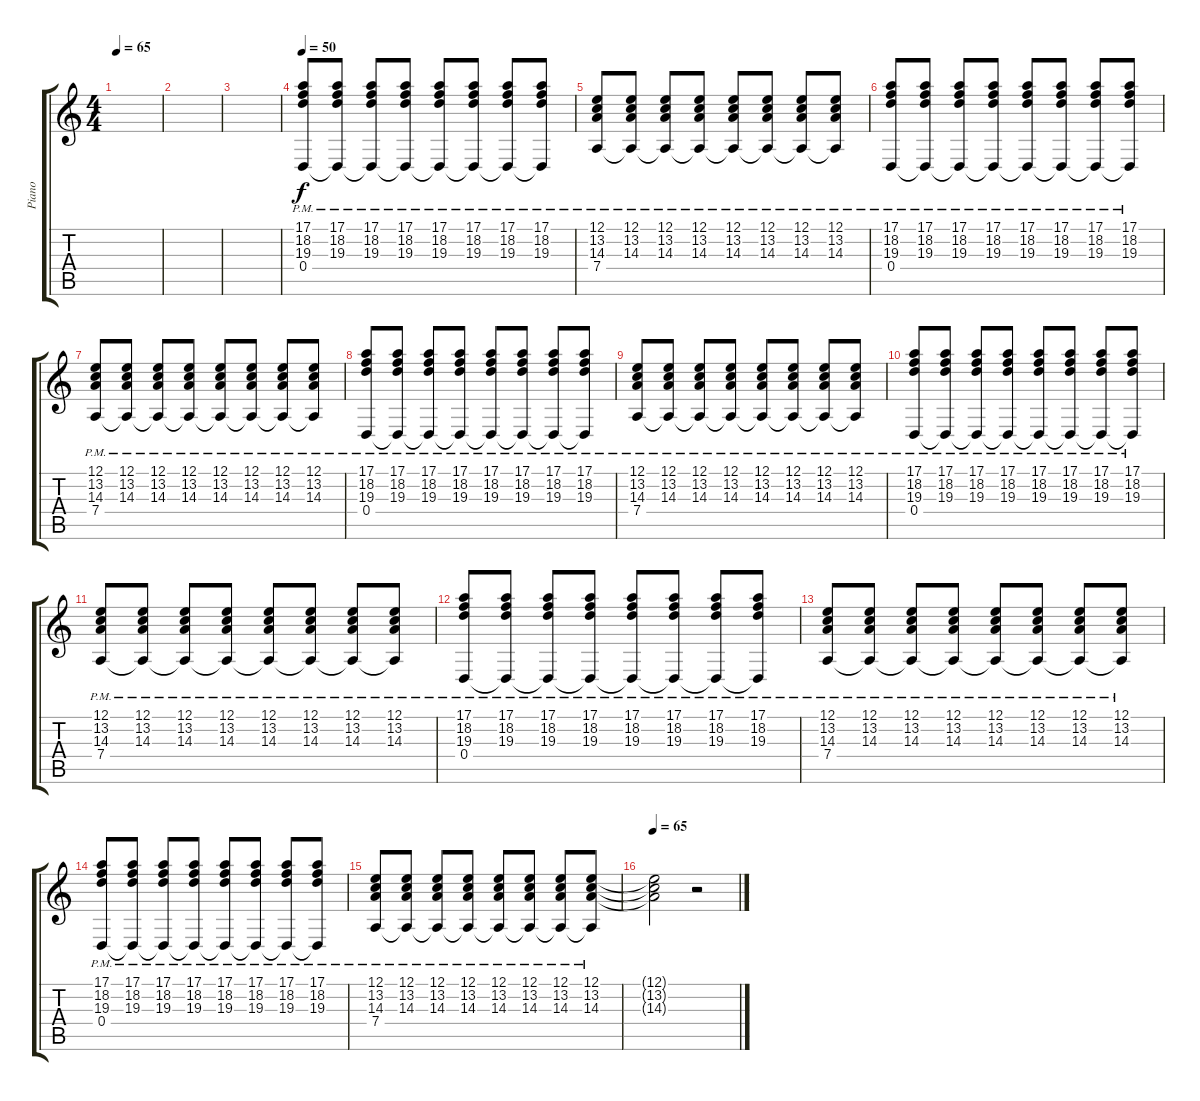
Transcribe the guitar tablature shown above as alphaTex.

\track ("Piano" "Piano") {instrument acousticgrandpiano}
\staff {score tabs}
\tuning (E4 B3 G3 D3 A2 E2) {hide}
\ts (4 4)
\tempo 65
\clef g2
\ks c
|
|
|
\tempo 50
(17.1{pm} 18.2{pm} 19.3{pm} 0.4).8 (17.1{pm} 18.2{pm} 19.3{pm} 0.4{t}).8 (17.1{pm} 18.2{pm} 19.3{pm} 0.4{t}).8 (17.1{pm} 18.2{pm} 19.3{pm} 0.4{t}).8 (17.1{pm} 18.2{pm} 19.3{pm} 0.4{t}).8 (17.1{pm} 18.2{pm} 19.3{pm} 0.4{t}).8 (17.1{pm} 18.2{pm} 19.3{pm} 0.4{t}).8 (17.1{pm} 18.2{pm} 19.3{pm} 0.4{t}).8 |
(12.1{pm} 13.2{pm} 14.3{pm} 7.4).8 (12.1{pm} 13.2{pm} 14.3{pm} 7.4{t}).8 (12.1{pm} 13.2{pm} 14.3{pm} 7.4{t}).8 (12.1{pm} 13.2{pm} 14.3{pm} 7.4{t}).8 (12.1{pm} 13.2{pm} 14.3{pm} 7.4{t}).8 (12.1{pm} 13.2{pm} 14.3{pm} 7.4{t}).8 (12.1{pm} 13.2{pm} 14.3{pm} 7.4{t}).8 (12.1{pm} 13.2{pm} 14.3{pm} 7.4{t}).8 |
(17.1{pm} 18.2{pm} 19.3{pm} 0.4).8 (17.1{pm} 18.2{pm} 19.3{pm} 0.4{t}).8 (17.1{pm} 18.2{pm} 19.3{pm} 0.4{t}).8 (17.1{pm} 18.2{pm} 19.3{pm} 0.4{t}).8 (17.1{pm} 18.2{pm} 19.3{pm} 0.4{t}).8 (17.1{pm} 18.2{pm} 19.3{pm} 0.4{t}).8 (17.1{pm} 18.2{pm} 19.3{pm} 0.4{t}).8 (17.1{pm} 18.2{pm} 19.3{pm} 0.4{t}).8 |
(12.1{pm} 13.2{pm} 14.3{pm} 7.4).8 (12.1{pm} 13.2{pm} 14.3{pm} 7.4{t}).8 (12.1{pm} 13.2{pm} 14.3{pm} 7.4{t}).8 (12.1{pm} 13.2{pm} 14.3{pm} 7.4{t}).8 (12.1{pm} 13.2{pm} 14.3{pm} 7.4{t}).8 (12.1{pm} 13.2{pm} 14.3{pm} 7.4{t}).8 (12.1{pm} 13.2{pm} 14.3{pm} 7.4{t}).8 (12.1{pm} 13.2{pm} 14.3{pm} 7.4{t}).8 |
(17.1{pm} 18.2{pm} 19.3{pm} 0.4).8 (17.1{pm} 18.2{pm} 19.3{pm} 0.4{t}).8 (17.1{pm} 18.2{pm} 19.3{pm} 0.4{t}).8 (17.1{pm} 18.2{pm} 19.3{pm} 0.4{t}).8 (17.1{pm} 18.2{pm} 19.3{pm} 0.4{t}).8 (17.1{pm} 18.2{pm} 19.3{pm} 0.4{t}).8 (17.1{pm} 18.2{pm} 19.3{pm} 0.4{t}).8 (17.1{pm} 18.2{pm} 19.3{pm} 0.4{t}).8 |
(12.1{pm} 13.2{pm} 14.3{pm} 7.4).8 (12.1{pm} 13.2{pm} 14.3{pm} 7.4{t}).8 (12.1{pm} 13.2{pm} 14.3{pm} 7.4{t}).8 (12.1{pm} 13.2{pm} 14.3{pm} 7.4{t}).8 (12.1{pm} 13.2{pm} 14.3{pm} 7.4{t}).8 (12.1{pm} 13.2{pm} 14.3{pm} 7.4{t}).8 (12.1{pm} 13.2{pm} 14.3{pm} 7.4{t}).8 (12.1{pm} 13.2{pm} 14.3{pm} 7.4{t}).8 |
(17.1{pm} 18.2{pm} 19.3{pm} 0.4).8 (17.1{pm} 18.2{pm} 19.3{pm} 0.4{t}).8 (17.1{pm} 18.2{pm} 19.3{pm} 0.4{t}).8 (17.1{pm} 18.2{pm} 19.3{pm} 0.4{t}).8 (17.1{pm} 18.2{pm} 19.3{pm} 0.4{t}).8 (17.1{pm} 18.2{pm} 19.3{pm} 0.4{t}).8 (17.1{pm} 18.2{pm} 19.3{pm} 0.4{t}).8 (17.1{pm} 18.2{pm} 19.3{pm} 0.4{t}).8 |
(12.1{pm} 13.2{pm} 14.3{pm} 7.4).8 (12.1{pm} 13.2{pm} 14.3{pm} 7.4{t}).8 (12.1{pm} 13.2{pm} 14.3{pm} 7.4{t}).8 (12.1{pm} 13.2{pm} 14.3{pm} 7.4{t}).8 (12.1{pm} 13.2{pm} 14.3{pm} 7.4{t}).8 (12.1{pm} 13.2{pm} 14.3{pm} 7.4{t}).8 (12.1{pm} 13.2{pm} 14.3{pm} 7.4{t}).8 (12.1{pm} 13.2{pm} 14.3{pm} 7.4{t}).8 |
(17.1{pm} 18.2{pm} 19.3{pm} 0.4).8 (17.1{pm} 18.2{pm} 19.3{pm} 0.4{t}).8 (17.1{pm} 18.2{pm} 19.3{pm} 0.4{t}).8 (17.1{pm} 18.2{pm} 19.3{pm} 0.4{t}).8 (17.1{pm} 18.2{pm} 19.3{pm} 0.4{t}).8 (17.1{pm} 18.2{pm} 19.3{pm} 0.4{t}).8 (17.1{pm} 18.2{pm} 19.3{pm} 0.4{t}).8 (17.1{pm} 18.2{pm} 19.3{pm} 0.4{t}).8 |
(12.1{pm} 13.2{pm} 14.3{pm} 7.4).8 (12.1{pm} 13.2{pm} 14.3{pm} 7.4{t}).8 (12.1{pm} 13.2{pm} 14.3{pm} 7.4{t}).8 (12.1{pm} 13.2{pm} 14.3{pm} 7.4{t}).8 (12.1{pm} 13.2{pm} 14.3{pm} 7.4{t}).8 (12.1{pm} 13.2{pm} 14.3{pm} 7.4{t}).8 (12.1{pm} 13.2{pm} 14.3{pm} 7.4{t}).8 (12.1{pm} 13.2{pm} 14.3{pm} 7.4{t}).8 |
(17.1{pm} 18.2{pm} 19.3{pm} 0.4).8 (17.1{pm} 18.2{pm} 19.3{pm} 0.4{t}).8 (17.1{pm} 18.2{pm} 19.3{pm} 0.4{t}).8 (17.1{pm} 18.2{pm} 19.3{pm} 0.4{t}).8 (17.1{pm} 18.2{pm} 19.3{pm} 0.4{t}).8 (17.1{pm} 18.2{pm} 19.3{pm} 0.4{t}).8 (17.1{pm} 18.2{pm} 19.3{pm} 0.4{t}).8 (17.1{pm} 18.2{pm} 19.3{pm} 0.4{t}).8 |
(12.1{pm} 13.2{pm} 14.3{pm} 7.4).8 (12.1{pm} 13.2{pm} 14.3{pm} 7.4{t}).8 (12.1{pm} 13.2{pm} 14.3{pm} 7.4{t}).8 (12.1{pm} 13.2{pm} 14.3{pm} 7.4{t}).8 (12.1{pm} 13.2{pm} 14.3{pm} 7.4{t}).8 (12.1{pm} 13.2{pm} 14.3{pm} 7.4{t}).8 (12.1{pm} 13.2{pm} 14.3{pm} 7.4{t}).8 (12.1{pm} 13.2{pm} 14.3{pm} 7.4{t}).8 |
\tempo 65
(12.1{t} 13.2{t} 14.3{t}).2 r.2
